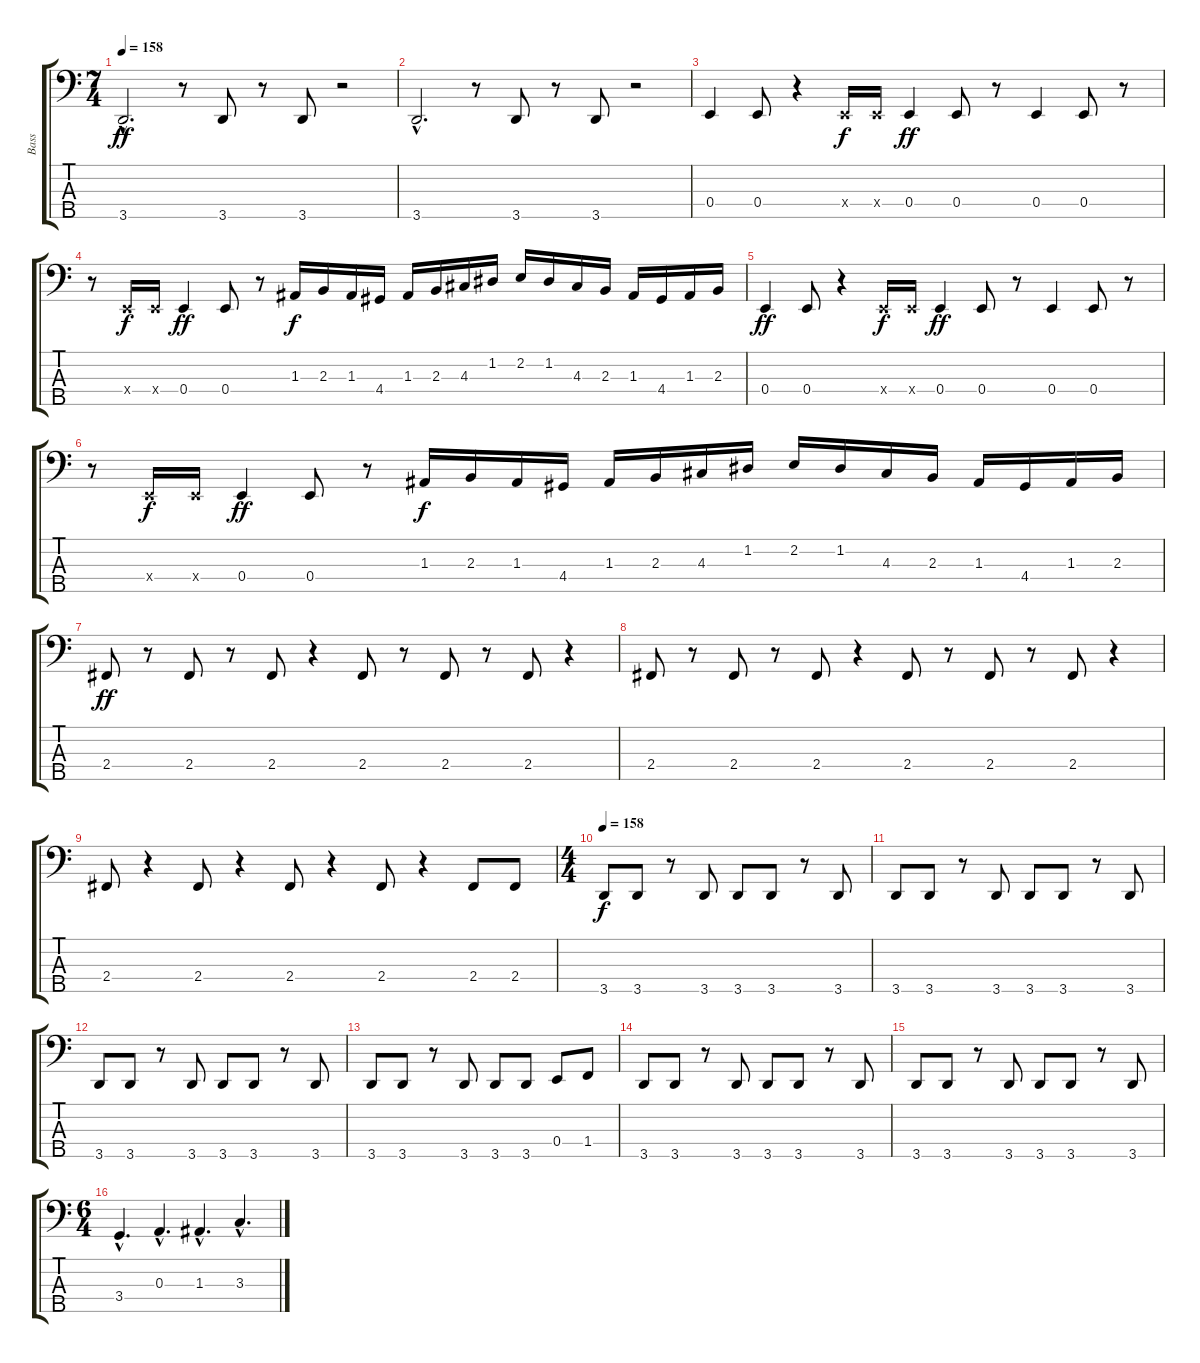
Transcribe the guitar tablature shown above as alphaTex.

\track ("Bass" "Bass") {instrument electricbassfinger}
\staff {score tabs}
\tuning (G2 D2 A1 E1 B0) {hide}
\ts (7 4)
\tempo 158
\clef f4
\ks c
3.5{hac}.2{d dy ff} r.8 3.5.8 r.8 3.5.8 r.2 |
3.5{hac}.2{d} r.8 3.5.8 r.8 3.5.8 r.2 |
0.4.4 0.4.8 r.4 0.4{x}.16{dy f} 0.4{x}.16 0.4.4{dy ff} 0.4.8 r.8 0.4.4 0.4.8 r.8 |
r.8 0.4{x}.16{dy f} 0.4{x}.16 0.4.4{dy ff} 0.4.8 r.8 1.3.16{dy f} 2.3.16 1.3.16 4.4.16 1.3.16 2.3.16 4.3.16 1.2.16 2.2.16 1.2.16 4.3.16 2.3.16 1.3.16 4.4.16 1.3.16 2.3.16 |
0.4.4{dy ff} 0.4.8 r.4 0.4{x}.16{dy f} 0.4{x}.16 0.4.4{dy ff} 0.4.8 r.8 0.4.4 0.4.8 r.8 |
r.8 0.4{x}.16{dy f} 0.4{x}.16 0.4.4{dy ff} 0.4.8 r.8 1.3.16{dy f} 2.3.16 1.3.16 4.4.16 1.3.16 2.3.16 4.3.16 1.2.16 2.2.16 1.2.16 4.3.16 2.3.16 1.3.16 4.4.16 1.3.16 2.3.16 |
2.4.8{dy ff} r.8 2.4.8 r.8 2.4.8 r.4 2.4.8 r.8 2.4.8 r.8 2.4.8 r.4 |
2.4.8 r.8 2.4.8 r.8 2.4.8 r.4 2.4.8 r.8 2.4.8 r.8 2.4.8 r.4 |
2.4.8 r.4 2.4.8 r.4 2.4.8 r.4 2.4.8 r.4 2.4.8 2.4.8 |
\ts (4 4)
\tempo 158
3.5.8{dy f} 3.5.8 r.8 3.5.8 3.5.8 3.5.8 r.8 3.5.8 |
3.5.8 3.5.8 r.8 3.5.8 3.5.8 3.5.8 r.8 3.5.8 |
3.5.8 3.5.8 r.8 3.5.8 3.5.8 3.5.8 r.8 3.5.8 |
3.5.8 3.5.8 r.8 3.5.8 3.5.8 3.5.8 0.4.8 1.4.8 |
3.5.8 3.5.8 r.8 3.5.8 3.5.8 3.5.8 r.8 3.5.8 |
3.5.8 3.5.8 r.8 3.5.8 3.5.8 3.5.8 r.8 3.5.8 |
\ts (6 4)
3.4{hac}.4{d} 0.3{hac}.4{d} 1.3{hac}.4{d} 3.3{hac}.4{d}
